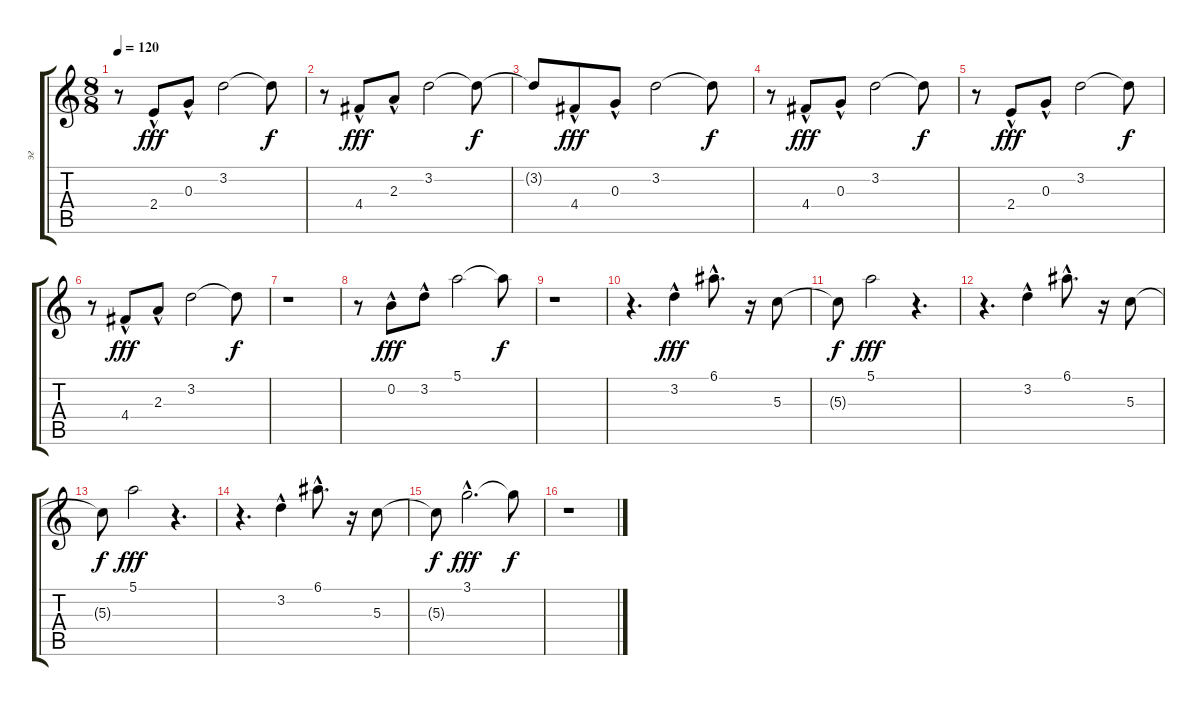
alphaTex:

\track ("эг" "эг") {instrument electricguitarclean}
\staff {score tabs}
\tuning (E4 B3 G3 D3 A2 E2) {hide}
\ts (8 8)
\tempo 120
\clef g2
\ks c
r.8{dy f} 2.4{hac}.8{dy fff} 0.3{hac}.8 3.2.2 3.2{t}.8{dy f} |
r.8 4.4{hac}.8{dy fff} 2.3{hac}.8 3.2.2 3.2{t}.8{dy f} |
3.2{t}.8 4.4{hac}.8{dy fff} 0.3{hac}.8 3.2.2 3.2{t}.8{dy f} |
r.8 4.4{hac}.8{dy fff} 0.3{hac}.8 3.2.2 3.2{t}.8{dy f} |
r.8 2.4{hac}.8{dy fff} 0.3{hac}.8 3.2.2 3.2{t}.8{dy f} |
r.8 4.4{hac}.8{dy fff} 2.3{hac}.8 3.2.2 3.2{t}.8{dy f} |
r.1 |
r.8 0.2{hac}.8{dy fff} 3.2{hac}.8 5.1.2 5.1{t}.8{dy f} |
r.1 |
r.4{d} 3.2{hac}.4{dy fff} 6.1{hac}.8{d} r.16 5.3.8 |
5.3{t}.8{dy f} 5.1.2{dy fff} r.4{d} |
r.4{d} 3.2{hac}.4 6.1{hac}.8{d} r.16 5.3.8 |
5.3{t}.8{dy f} 5.1.2{dy fff} r.4{d} |
r.4{d} 3.2{hac}.4 6.1{hac}.8{d} r.16 5.3.8 |
5.3{t}.8{dy f} 3.1{hac}.2{d dy fff} 3.1{t}.8{dy f} |
r.1
